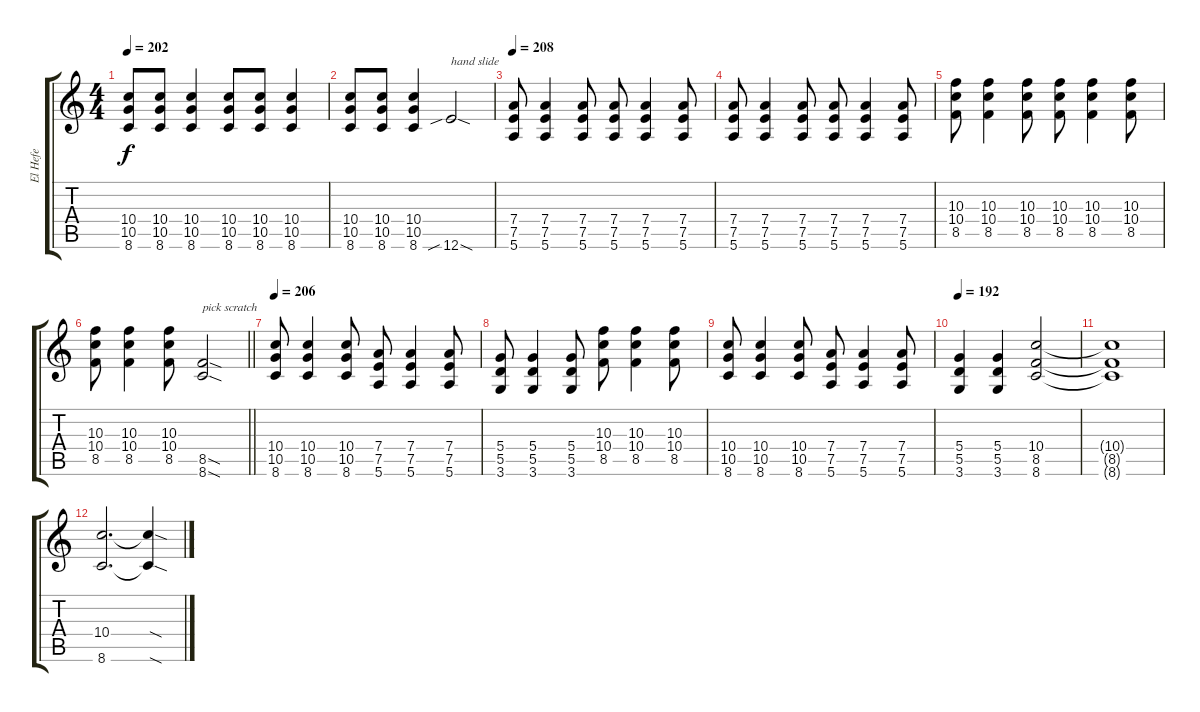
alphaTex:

\track ("El Hefe" "El Hefe") {instrument distortionguitar}
\staff {score tabs}
\tuning (E4 B3 G3 D3 A2 E2) {hide}
\ts (4 4)
\tempo 202
\clef g2
\ks c
(10.4 10.5 8.6).8{dy f} (10.4 10.5 8.6).8 (10.4 10.5 8.6).4 (10.4 10.5 8.6).8 (10.4 10.5 8.6).8 (10.4 10.5 8.6).4 |
(10.4 10.5 8.6).8 (10.4 10.5 8.6).8 (10.4 10.5 8.6).4 12.6{sib sod}.2{txt "hand slide"} |
\tempo 208
(7.4 7.5 5.6).8 (7.4 7.5 5.6).4 (7.4 7.5 5.6).8 (7.4 7.5 5.6).8 (7.4 7.5 5.6).4 (7.4 7.5 5.6).8 |
(7.4 7.5 5.6).8 (7.4 7.5 5.6).4 (7.4 7.5 5.6).8 (7.4 7.5 5.6).8 (7.4 7.5 5.6).4 (7.4 7.5 5.6).8 |
(10.3 10.4 8.5).8 (10.3 10.4 8.5).4 (10.3 10.4 8.5).8 (10.3 10.4 8.5).8 (10.3 10.4 8.5).4 (10.3 10.4 8.5).8 |
\barLineRight lightlight
(10.3 10.4 8.5).8 (10.3 10.4 8.5).4 (10.3 10.4 8.5).8 (8.5{sod} 8.6{sod}).2{txt "pick scratch"} |
\section ("" "")
\tempo 206
(10.4 10.5 8.6).8 (10.4 10.5 8.6).4 (10.4 10.5 8.6).8 (7.4 7.5 5.6).8 (7.4 7.5 5.6).4 (7.4 7.5 5.6).8 |
(5.4 5.5 3.6).8 (5.4 5.5 3.6).4 (5.4 5.5 3.6).8 (10.3 10.4 8.5).8 (10.3 10.4 8.5).4 (10.3 10.4 8.5).8 |
(10.4 10.5 8.6).8 (10.4 10.5 8.6).4 (10.4 10.5 8.6).8 (7.4 7.5 5.6).8 (7.4 7.5 5.6).4 (7.4 7.5 5.6).8 |
\tempo 192
(5.4 5.5 3.6).4 (5.4 5.5 3.6).4 (10.4 8.5 8.6).2 |
(10.4{t} 8.5{t} 8.6{t}).1 |
(10.4 8.6).2{d} (10.4{sod t} 8.6{sod t}).4
